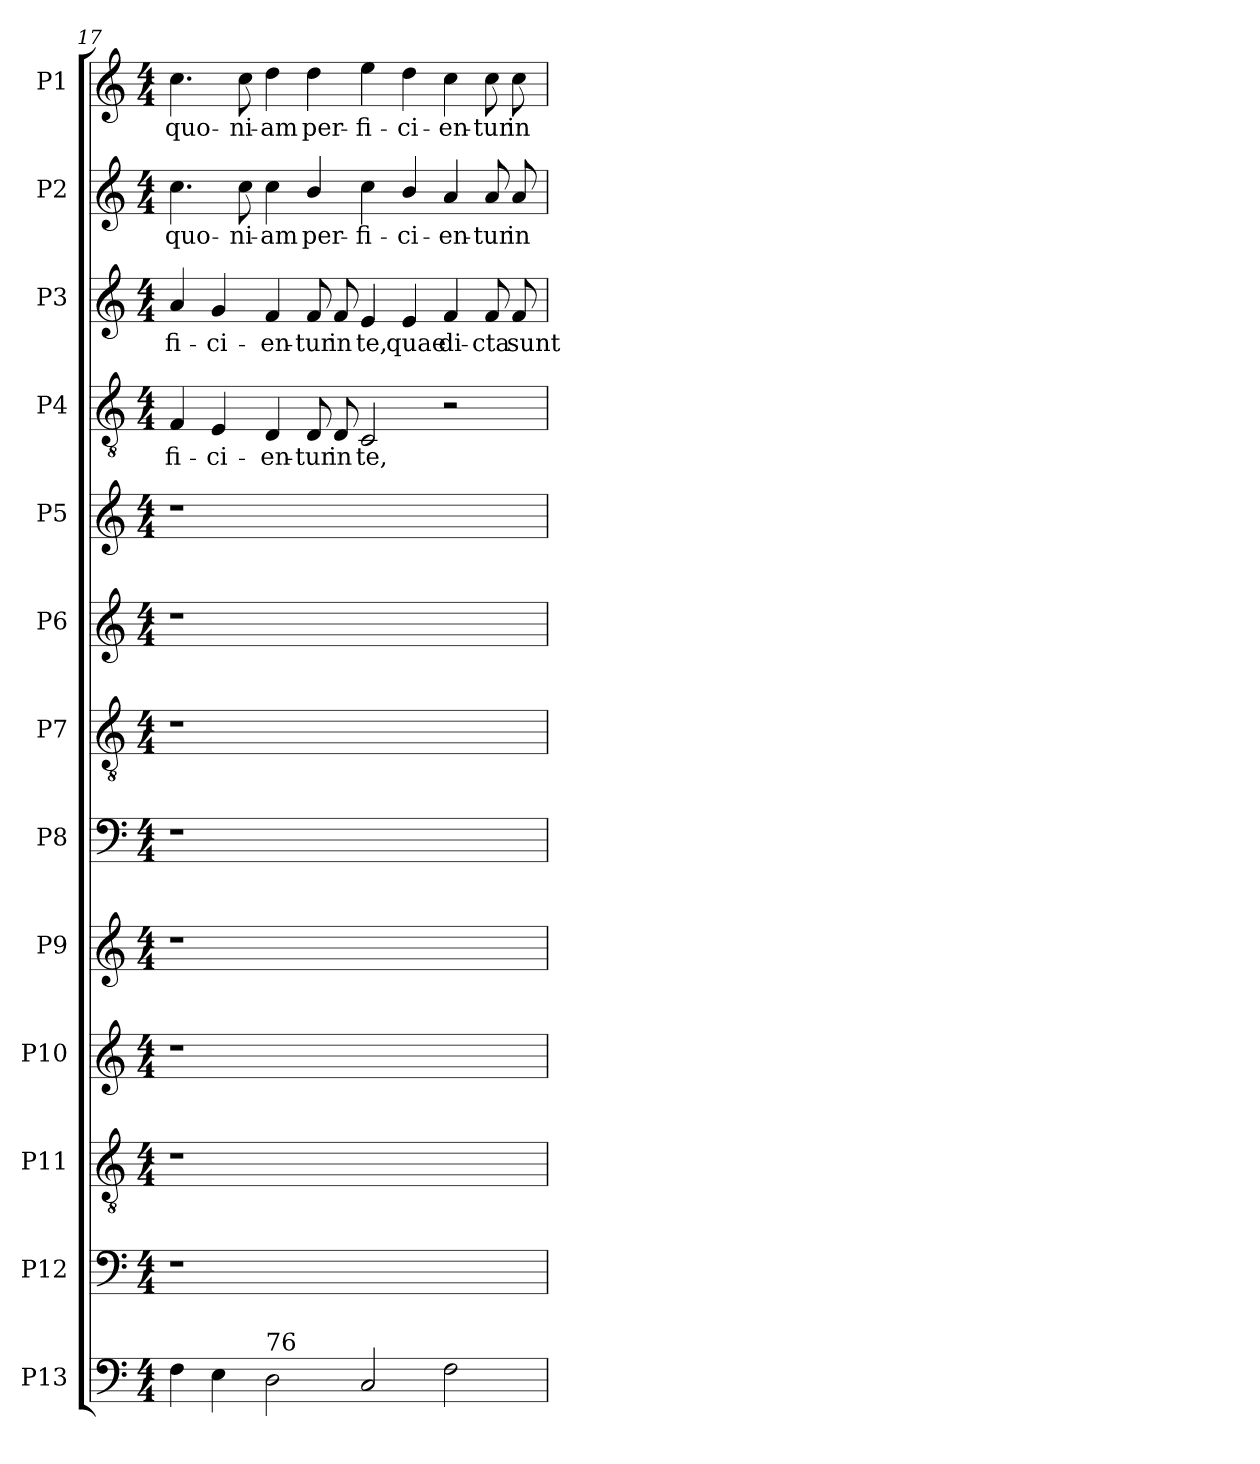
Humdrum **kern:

**kern	**kern	**kern	**kern	**kern	**kern	**kern	**kern	**kern	**kern	**text	**kern	**text	**kern	**text	**kern	**text
*part13	*part12	*part11	*part10	*part9	*part8	*part7	*part6	*part5	*part4	*part4	*part3	*part3	*part2	*part2	*part1	*part1
*staff13	*staff12	*staff11	*staff10	*staff9	*staff8	*staff7	*staff6	*staff5	*staff4	*staff4	*staff3	*staff3	*staff2	*staff2	*staff1	*staff1
*I"P13	*I"P12	*I"P11	*I"P10	*I"P9	*I"P8	*I"P7	*I"P6	*I"P5	*I"P4	*	*I"P3	*	*I"P2	*	*I"P1	*
!!LO:PB:g=z
*clefF4	*clefF4	*clefGv2	*clefG2	*clefG2	*clefF4	*clefGv2	*clefG2	*clefG2	*clefGv2	*	*clefG2	*	*clefG2	*	*clefG2	*
*	*	*ITrd7c12	*	*	*	*ITrd7c12	*	*	*ITrd7c12	*	*	*	*	*	*	*
*k[]	*k[]	*k[]	*k[]	*k[]	*k[]	*k[]	*k[]	*k[]	*k[]	*	*k[]	*	*k[]	*	*k[]	*
*C:	*C:	*C:	*C:	*C:	*C:	*C:	*C:	*C:	*C:	*	*C:	*	*C:	*	*C:	*
*M4/4	*M4/4	*M4/4	*M4/4	*M4/4	*M4/4	*M4/4	*M4/4	*M4/4	*M4/4	*	*M4/4	*	*M4/4	*	*M4/4	*
=17	=17	=17	=17	=17	=17	=17	=17	=17	=17	=17	=17	=17	=17	=17	=17	=17
!	!LO:N:vis=1	!LO:N:vis=1	!LO:N:vis=1	!LO:N:vis=1	!LO:N:vis=1	!LO:N:vis=1	!LO:N:vis=1	!LO:N:vis=1	!	!	!	!	!	!	!	!
!	!	!	!	!	!	!	!	!	!	!LO:LY:b:color=#000000	!	!	!	!	!	!
!	!	!	!	!	!	!	!	!	!	!	!	!LO:LY:b:color=#000000	!	!	!	!
!	!	!	!	!	!	!	!	!	!	!	!	!	!	!LO:LY:b:color=#000000	!	!
!	!	!	!	!	!	!	!	!	!	!	!	!	!	!	!	!LO:LY:b:color=#000000
4Fi\	1r	1r	1r	1r	1r	1r	1r	1r	4FFi/	-fi-	4ai/	-fi-	4.cci\	quo-	4.cci\	quo-
!	!	!	!	!	!	!	!	!	!	!LO:LY:b:color=#000000	!	!	!	!	!	!
!	!	!	!	!	!	!	!	!	!	!	!	!LO:LY:b:color=#000000	!	!	!	!
4Ei\	.	.	.	.	.	.	.	.	4EEi/	-ci-	4gi/	-ci-	.	.	.	.
!	!	!	!	!	!	!	!	!	!	!	!	!	!	!LO:LY:b:color=#000000	!	!
!	!	!	!	!	!	!	!	!	!	!	!	!	!	!	!	!LO:LY:b:color=#000000
.	.	.	.	.	.	.	.	.	.	.	.	.	8cci\	-ni-	8cci\	-ni-
!	!	!	!	!	!	!	!	!	!	!LO:LY:b:color=#000000	!	!	!	!	!	!
!	!	!	!	!	!	!	!	!	!	!	!	!LO:LY:b:color=#000000	!	!	!	!
!	!	!	!	!	!	!	!	!	!	!	!	!	!	!LO:LY:b:color=#000000	!	!
!LO:TX:a:t=76	!	!	!	!	!	!	!	!	!	!	!	!	!	!	!	!
!	!	!	!	!	!	!	!	!	!	!	!	!	!	!	!	!LO:LY:b:color=#000000
2Di\	.	.	.	.	.	.	.	.	4DDi/	-en-	4fi/	-en-	4cci\	-am	4ddi\	-am
!	!	!	!	!	!	!	!	!	!	!LO:LY:b:color=#000000	!	!	!	!	!	!
!	!	!	!	!	!	!	!	!	!	!	!	!LO:LY:b:color=#000000	!	!	!	!
!	!	!	!	!	!	!	!	!	!	!	!	!	!	!LO:LY:b:color=#000000	!	!
!	!	!	!	!	!	!	!	!	!	!	!	!	!	!	!	!LO:LY:b:color=#000000
.	.	.	.	.	.	.	.	.	8DDi/	-tur	8fi/	-tur	4bi/	per-	4ddi\	per-
!	!	!	!	!	!	!	!	!	!	!LO:LY:b:color=#000000	!	!	!	!	!	!
!	!	!	!	!	!	!	!	!	!	!	!	!LO:LY:b:color=#000000	!	!	!	!
.	.	.	.	.	.	.	.	.	8DDi/	in	8fi/	in	.	.	.	.
!	!	!	!	!	!	!	!	!	!	!LO:LY:b:color=#000000	!	!	!	!	!	!
!	!	!	!	!	!	!	!	!	!	!	!	!LO:LY:b:color=#000000	!	!	!	!
!	!	!	!	!	!	!	!	!	!	!	!	!	!	!LO:LY:b:color=#000000	!	!
!	!	!	!	!	!	!	!	!	!	!	!	!	!	!	!	!LO:LY:b:color=#000000
2Ci/	1ryy	1ryy	1ryy	1ryy	1ryy	1ryy	1ryy	1ryy	2CCi/	te,	4ei/	te,	4cci\	-fi-	4eei\	-fi-
!	!	!	!	!	!	!	!	!	!	!	!	!LO:LY:b:color=#000000	!	!	!	!
!	!	!	!	!	!	!	!	!	!	!	!	!	!	!LO:LY:b:color=#000000	!	!
!	!	!	!	!	!	!	!	!	!	!	!	!	!	!	!	!LO:LY:b:color=#000000
.	.	.	.	.	.	.	.	.	.	.	4ei/	quae	4bi/	-ci-	4ddi\	-ci-
!	!	!	!	!	!	!	!	!	!	!	!	!LO:LY:b:color=#000000	!	!	!	!
!	!	!	!	!	!	!	!	!	!	!	!	!	!	!LO:LY:b:color=#000000	!	!
!	!	!	!	!	!	!	!	!	!	!	!	!	!	!	!	!LO:LY:b:color=#000000
2Fi\	.	.	.	.	.	.	.	.	2r	.	4fi/	di-	4ai/	-en-	4cci\	-en-
!	!	!	!	!	!	!	!	!	!	!	!	!LO:LY:b:color=#000000	!	!	!	!
!	!	!	!	!	!	!	!	!	!	!	!	!	!	!LO:LY:b:color=#000000	!	!
!	!	!	!	!	!	!	!	!	!	!	!	!	!	!	!	!LO:LY:b:color=#000000
.	.	.	.	.	.	.	.	.	.	.	8fi/	-cta	8ai/	-tur	8cci\	-tur
!	!	!	!	!	!	!	!	!	!	!	!	!LO:LY:b:color=#000000	!	!	!	!
!	!	!	!	!	!	!	!	!	!	!	!	!	!	!LO:LY:b:color=#000000	!	!
!	!	!	!	!	!	!	!	!	!	!	!	!	!	!	!	!LO:LY:b:color=#000000
.	.	.	.	.	.	.	.	.	.	.	8fi/	sunt	8ai/	in	8cci\	in
=	=	=	=	=	=	=	=	=	=	=	=	=	=	=	=	=
*-	*-	*-	*-	*-	*-	*-	*-	*-	*-	*-	*-	*-	*-	*-	*-	*-
